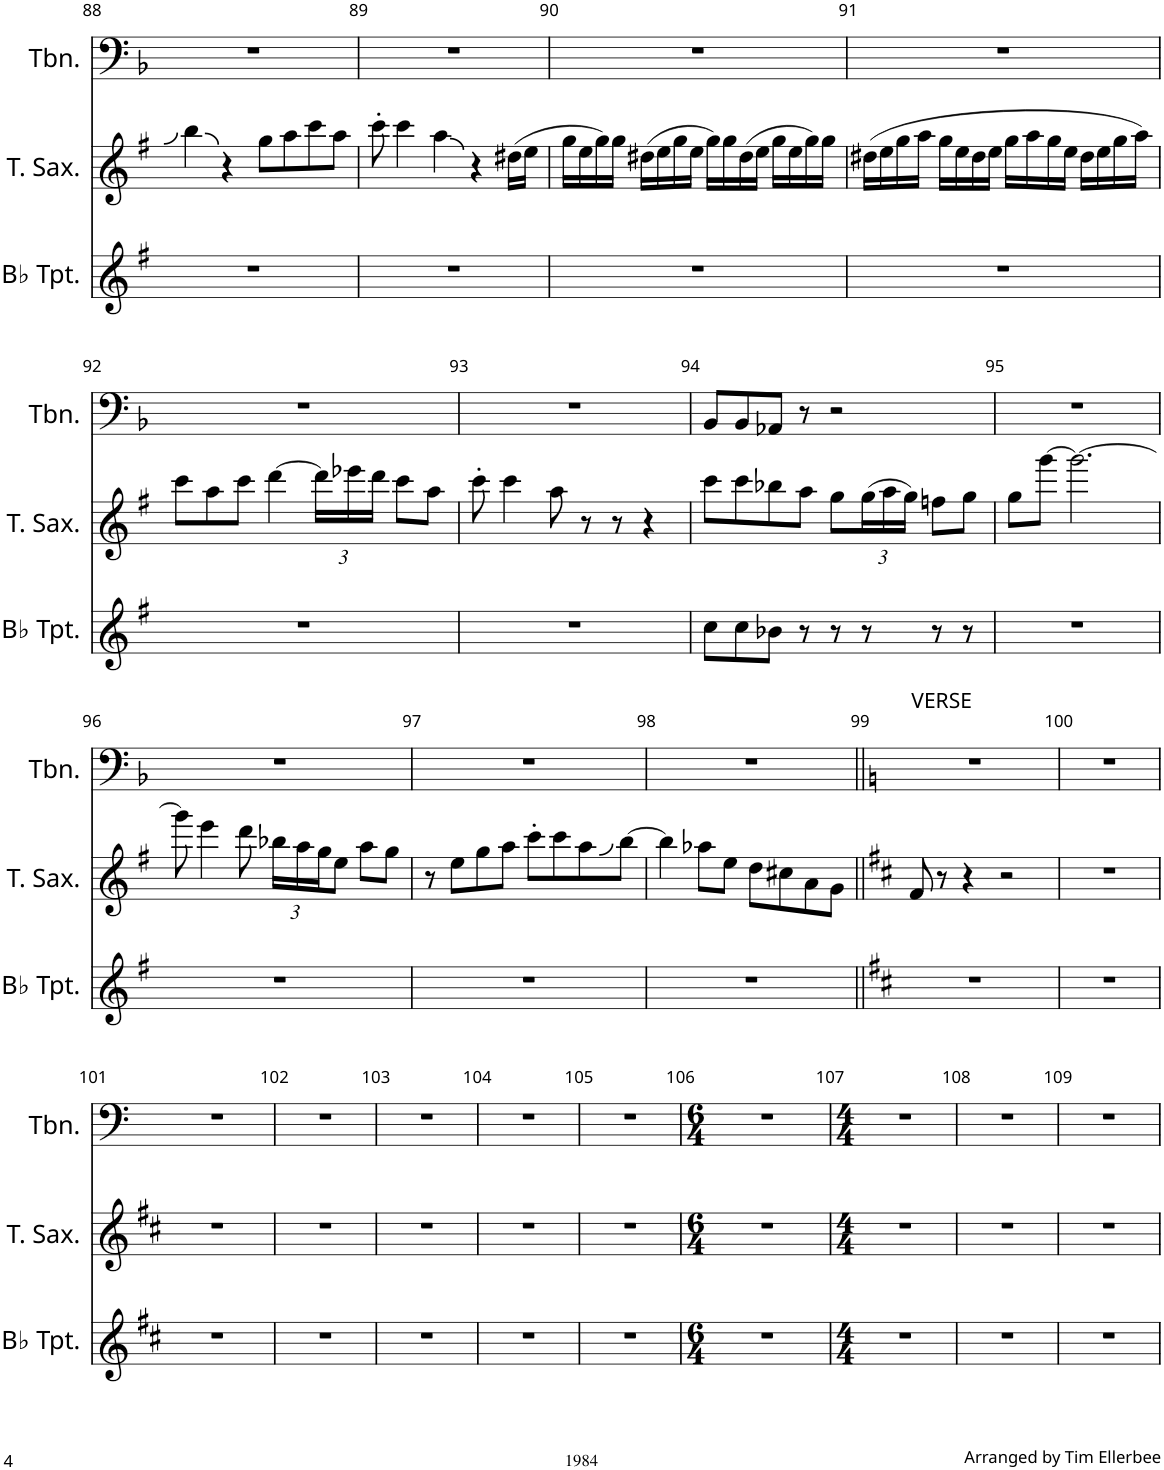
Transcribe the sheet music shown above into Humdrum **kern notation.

**kern	**kern	**kern
*part3	*part2	*part1
*staff3	*staff2	*staff1
*I"Bb Trumpet	*I"Tenor Saxophone	*I"Trombone
*I'Bb Tpt.	*I'T. Sax.	*I'Tbn.
!!LO:PB:g=z
*clefG2	*clefG2	*clefF4
*Trd1c2	*Trd8c14	*
*k[f#]	*k[f#]	*k[b-]
*M4/4	*M4/4	*M4/4
=88	=88	=88
1r	4bb\	1r
.	4r	.
.	8gg\L	.
.	8aa\	.
.	8ccc\	.
.	8aa\J	.
=89	=89	=89
1r	8ccc'\	1r
.	4ccc\	.
.	4aa\	.
.	4r	.
.	(16dd#X\LL	.
.	16ee\JJ	.
=90	=90	=90
1r	16gg\LL	1r
.	16ee\	.
.	16gg\)	.
.	16gg\JJ	.
.	(16dd#X\LL	.
.	16ee\	.
.	16gg\	.
.	16ee\JJ	.
.	16gg\LL)	.
.	16gg\	.
.	(16dd#\	.
.	16ee\JJ	.
.	16gg\LL	.
.	16ee\	.
.	16gg\)	.
.	16gg\JJ	.
=91	=91	=91
1r	(16dd#X\LL	1r
.	16ee\	.
.	16gg\	.
.	16aa\JJ	.
.	16gg\LL	.
.	16ee\	.
.	16dd#\	.
.	16ee\JJ	.
.	16gg\LL	.
.	16aa\	.
.	16gg\	.
.	16ee\JJ	.
.	16dd#\LL	.
.	16ee\	.
.	16gg\	.
.	16aa\JJ)	.
!!LO:LB:g=z
=92	=92	=92
1r	8ccc\L	1r
.	8aa\	.
.	8ccc\J	.
.	[4ddd\	.
*	*Xbrackettup	*
.	24ddd\LL]	.
.	24eee-X\	.
.	24ddd\JJ	.
.	8ccc\L	.
.	8aa\J	.
=93	=93	=93
1r	8ccc'\	1r
.	4ccc\	.
.	8aa\	.
.	8r	.
.	8r	.
.	4r	.
=94	=94	=94
8cc\L	8ccc\L	8BB-/L
8cc\	8ccc\	8BB-/
8b-X\J	8bb-X\	8AA-X/J
8r	8aa\J	8r
8r	8gg\L	2r
8r	(24gg\L	.
.	24aa\	.
.	24gg\JJ)	.
8r	8ffn\L	.
8r	8gg\J	.
=95	=95	=95
1r	8gg\L	1r
.	[8ggg\J	.
.	2.ggg\_	.
!!LO:LB:g=z
=96	=96	=96
1r	8ggg\]	1r
.	4eee\	.
.	8ddd\	.
.	24bb-X\LL	.
.	24aa\	.
.	24gg\J	.
.	8ee\J	.
.	8aa\L	.
.	8gg\J	.
=97	=97	=97
1r	8r	1r
.	8ee\L	.
.	8gg\	.
.	8aa\J	.
.	8ccc'\L	.
.	8ccc\	.
.	8aa\	.
.	[8bb\J	.
=98	=98	=98
1r	4bb\]	1r
.	8aa-X\L	.
.	8ee\J	.
.	8dd\L	.
.	8cc#X\	.
.	8a\	.
.	8g\J	.
=99||	=99||	=99||
*k[f#c#]	*k[f#c#]	*k[]
!	!	!LO:TX:a:t=VERSE
1r	8f#/	1r
.	8r	.
.	4r	.
.	2r	.
=100	=100	=100
1r	1r	1r
!!LO:LB:g=z
=101	=101	=101
1r	1r	1r
=102	=102	=102
1r	1r	1r
=103	=103	=103
1r	1r	1r
=104	=104	=104
1r	1r	1r
=105	=105	=105
1r	1r	1r
=106	=106	=106
*M6/4	*M6/4	*M6/4
1.r	1.r	1.r
=107	=107	=107
*M4/4	*M4/4	*M4/4
1r	1r	1r
=108	=108	=108
1r	1r	1r
=109	=109	=109
1r	1r	1r
=	=	=
*-	*-	*-
